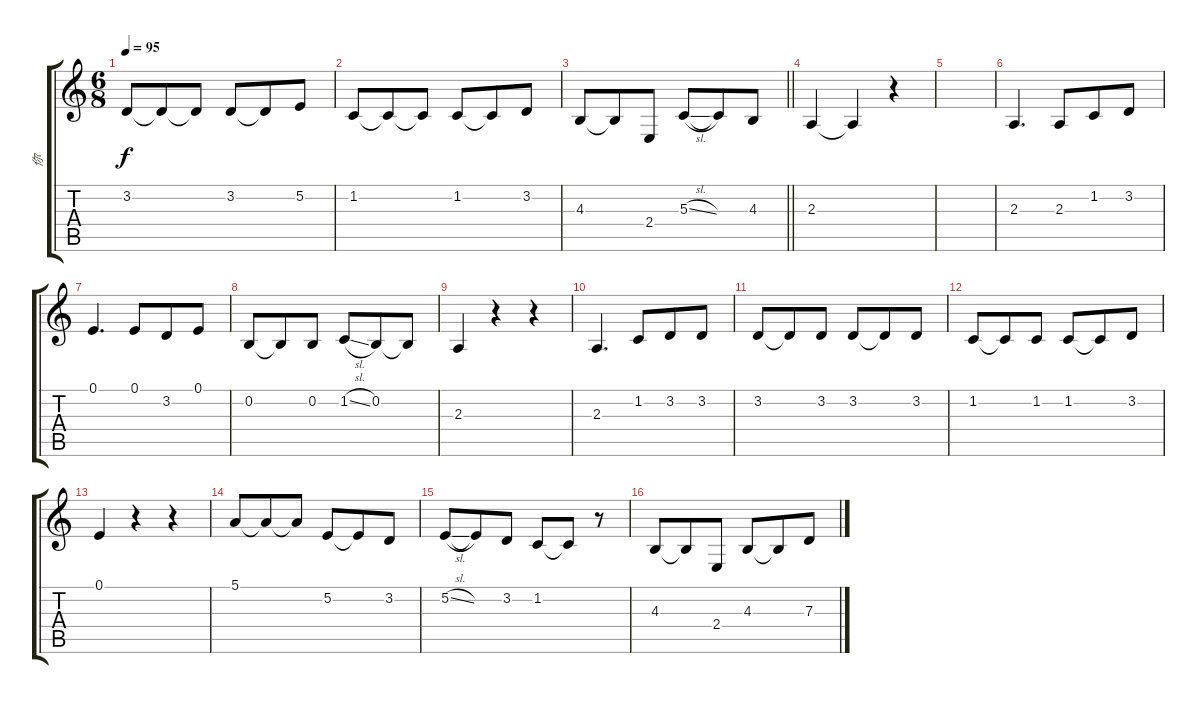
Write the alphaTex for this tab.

\track ("你" "你") {instrument pad4choir}
\staff {score tabs}
\tuning (E4 B3 G3 D3 A2 E2) {hide}
\ts (6 8)
\tempo 95
\clef g2
\ks c
3.2.8{dy f} 3.2{t}.8 3.2{t}.8 3.2.8 3.2{t}.8 5.2.8 |
1.2.8 1.2{t}.8 1.2{t}.8 1.2.8 1.2{t}.8 3.2.8 |
\barLineRight lightlight
4.3.8 4.3{t}.8 2.4.8 5.3{sl}.8 5.3{t}.8 4.3.8 |
2.3.4 2.3{t}.4 r.4 |
|
2.3.4{d} 2.3.8 1.2.8 3.2.8 |
0.1.4{d} 0.1.8 3.2.8 0.1.8 |
0.2.8 0.2{t}.8 0.2.8 1.2{sl}.8 0.2.8 0.2{t}.8 |
2.3.4 r.4 r.4 |
2.3.4{d} 1.2.8 3.2.8 3.2.8 |
3.2.8 3.2{t}.8 3.2.8 3.2.8 3.2{t}.8 3.2.8 |
1.2.8 1.2{t}.8 1.2.8 1.2.8 1.2{t}.8 3.2.8 |
0.1.4 r.4 r.4 |
5.1.8 5.1{t}.8 5.1{t}.8 5.2.8 5.2{t}.8 3.2.8 |
5.2{sl}.8 5.2{t}.8 3.2.8 1.2.8 1.2{t}.8 r.8 |
4.3.8 4.3{t}.8 2.4.8 4.3.8 4.3{t}.8 7.3.8
